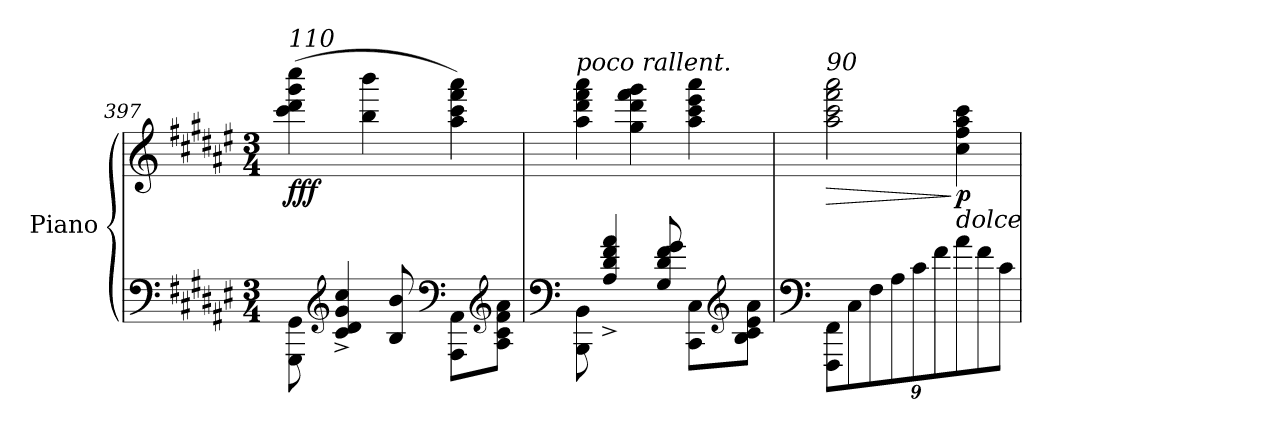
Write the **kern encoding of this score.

**kern	**kern	**dynam
*part1	*part1	*part1
*staff2	*staff1	*staff1/2
*I"Piano	*	*
*I'Pno	*	*
*clefF4	*clefG2	*
*k[f#c#g#d#a#e#]	*k[f#c#g#d#a#e#]	*
*M3/4	*M3/4	*
=397	=397	=397
!	!LO:TX:a:i:t=110	!
!	!	!LO:DY:b
8GGG#\ 8GG#\	(4ccc#\ 4ddd#\ 4ggg#\ 4cccc#\	fff
*clefG2	*	*
4c#/^ 4d#/^ 4g#/^ 4cc#/^	.	.
.	4bb\ 4bbb\	.
8B/ 8b/	.	.
*clefF4	*	*
8AAA#\ 8AA#\L	4aa#\ 4ccc#\ 4fff#\ 4aaa#\)	.
*clefG2	*	*
8A#\ 8c#\ 8f#\ 8a#\J	.	.
=398	=398	=398
*clefF4	*	*
!	!LO:TX:a:i:t=poco rallent.	!
8BBB\ 8BB\	4aa#\ 4ddd#\ 4fff#\ 4aaa#\	.
4A#/^ 4d#/^ 4f#/^ 4a#/^	.	.
.	4gg#\ 4ddd#\ 4fff#\ 4ggg#\	.
8G#/ 8d#/ 8f#/ 8g#/	.	.
8CC#\ 8C#\L	4aa#\ 4ccc#\ 4eee#\ 4aaa#\	.
*clefG2	*	*
8B\ 8c#\ 8e#\ 8a#\J	.	.
!!LO:LB:g=z
=399	=399	=399
*clefF4	*	*
*Xbrackettup	*	*
!	!LO:TX:a:i:t=90	!
!	!	!LO:HP:b
12FFF#\ 12FF#\L	2aa#\ 2ccc#\ 2fff#\ 2aaa#\	>
12C#\	.	.
12F#\	.	.
12A#\	.	.
12c#\	.	.
12f#\	.	.
!	!LO:TX:b:i:t=dolce	!
!	!	!LO:DY:n=1:b
12a#\	4cc#\ 4ff#\ 4aa#\ 4ccc#\	] p
12f#\	.	.
12c#\J	.	.
=	=	=
*-	*-	*-
